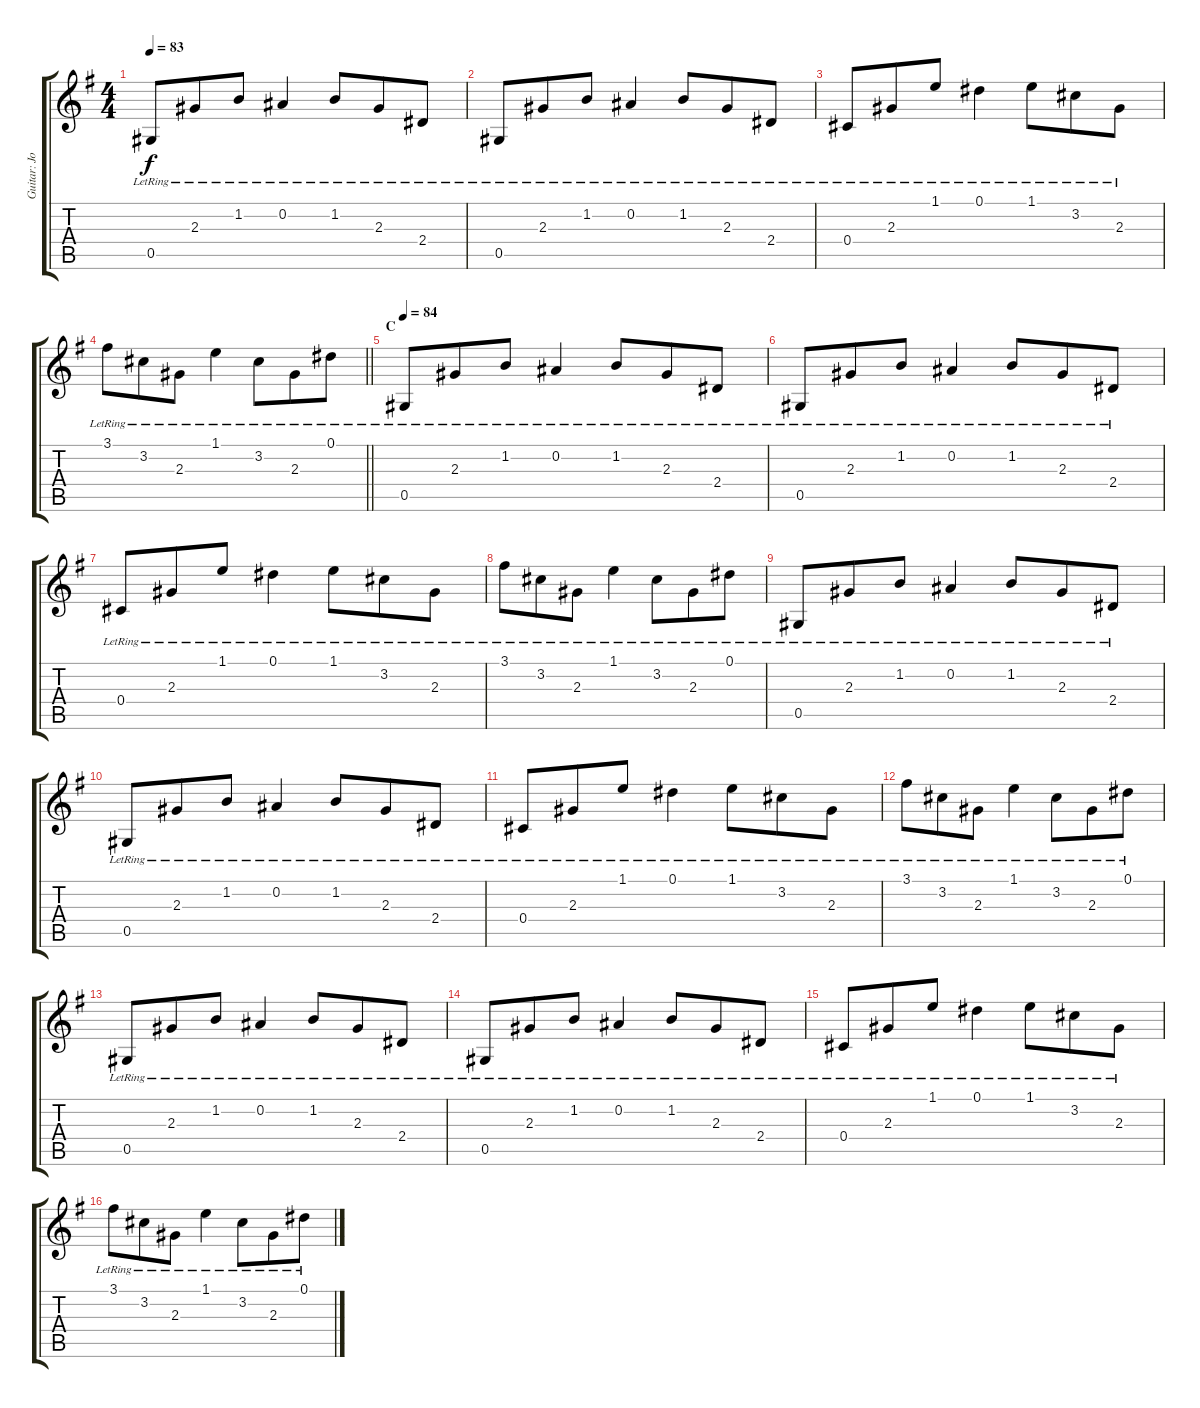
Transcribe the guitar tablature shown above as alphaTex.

\track ("Guitar: Jon" "Guitar: Jo") {instrument acousticguitarsteel}
\staff {score tabs}
\tuning (Eb4 Bb3 Gb3 Db3 Ab2 Eb2) {hide}
\ts (4 4)
\tempo 83
\clef g2
\ks g
0.5{lr}.8{dy f} 2.3{lr}.8{beam merge} 1.2{lr}.8 0.2{lr}.4 1.2{lr}.8{beam merge} 2.3{lr}.8 2.4{lr}.8 |
0.5{lr}.8 2.3{lr}.8{beam merge} 1.2{lr}.8 0.2{lr}.4 1.2{lr}.8{beam merge} 2.3{lr}.8 2.4{lr}.8 |
0.4{lr}.8 2.3{lr}.8{beam merge} 1.1{lr}.8 0.1{lr}.4 1.1{lr}.8{beam merge} 3.2{lr}.8 2.3{lr}.8 |
\barLineRight lightlight
3.1{lr}.8 3.2{lr}.8{beam merge} 2.3{lr}.8 1.1{lr}.4 3.2{lr}.8{beam merge} 2.3{lr}.8 0.1{lr}.8 |
\section ("" "C")
\tempo 84
0.5{lr}.8 2.3{lr}.8{beam merge} 1.2{lr}.8 0.2{lr}.4 1.2{lr}.8{beam merge} 2.3{lr}.8 2.4{lr}.8 |
0.5{lr}.8 2.3{lr}.8{beam merge} 1.2{lr}.8 0.2{lr}.4 1.2{lr}.8{beam merge} 2.3{lr}.8 2.4{lr}.8 |
0.4{lr}.8 2.3{lr}.8{beam merge} 1.1{lr}.8 0.1{lr}.4 1.1{lr}.8{beam merge} 3.2{lr}.8 2.3{lr}.8 |
3.1{lr}.8 3.2{lr}.8{beam merge} 2.3{lr}.8 1.1{lr}.4 3.2{lr}.8{beam merge} 2.3{lr}.8 0.1{lr}.8 |
0.5{lr}.8 2.3{lr}.8{beam merge} 1.2{lr}.8 0.2{lr}.4 1.2{lr}.8{beam merge} 2.3{lr}.8 2.4{lr}.8 |
0.5{lr}.8 2.3{lr}.8{beam merge} 1.2{lr}.8 0.2{lr}.4 1.2{lr}.8{beam merge} 2.3{lr}.8 2.4{lr}.8 |
0.4{lr}.8 2.3{lr}.8{beam merge} 1.1{lr}.8 0.1{lr}.4 1.1{lr}.8{beam merge} 3.2{lr}.8 2.3{lr}.8 |
3.1{lr}.8 3.2{lr}.8{beam merge} 2.3{lr}.8 1.1{lr}.4 3.2{lr}.8{beam merge} 2.3{lr}.8 0.1{lr}.8 |
0.5{lr}.8 2.3{lr}.8{beam merge} 1.2{lr}.8 0.2{lr}.4 1.2{lr}.8{beam merge} 2.3{lr}.8 2.4{lr}.8 |
0.5{lr}.8 2.3{lr}.8{beam merge} 1.2{lr}.8 0.2{lr}.4 1.2{lr}.8{beam merge} 2.3{lr}.8 2.4{lr}.8 |
0.4{lr}.8 2.3{lr}.8{beam merge} 1.1{lr}.8 0.1{lr}.4 1.1{lr}.8{beam merge} 3.2{lr}.8 2.3{lr}.8 |
3.1{lr}.8 3.2{lr}.8{beam merge} 2.3{lr}.8 1.1{lr}.4 3.2{lr}.8{beam merge} 2.3{lr}.8 0.1{lr}.8
